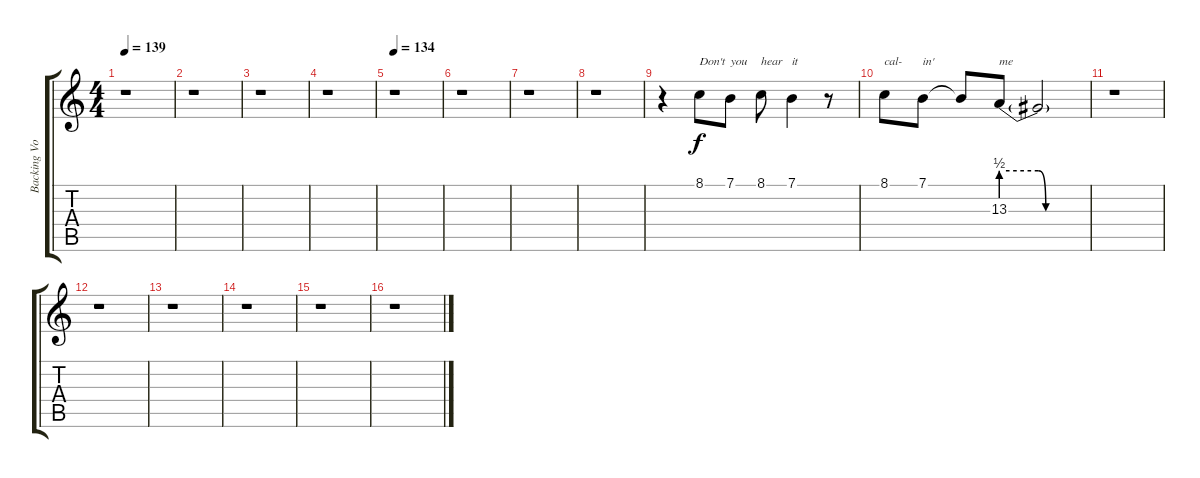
\track ("Backing Vocals" "Backing Vo") {instrument lead2sawtooth}
\staff {score tabs}
\tuning (E4 B3 G3 D3 A2 E2) {hide}
\ts (4 4)
\tempo 139
\clef g2
\ks aminor
r.1{dy f} |
r.1 |
r.1 |
r.1 |
\tempo 134
r.1 |
r.1 |
r.1 |
r.1 |
r.4 8.1.8{txt "Don't"} 7.1.8{txt "you"} 8.1.8{txt "hear"} 7.1.4{txt "it"} r.8 |
8.1.8{txt "cal-"} 7.1.8{txt "in'"} 7.1{t}.8 13.3{be (custom 0 2 25 2 30 0 60 0)}.8{txt "me"} 13.3{t}.2 |
r.1 |
r.1 |
r.1 |
r.1 |
r.1 |
r.1
